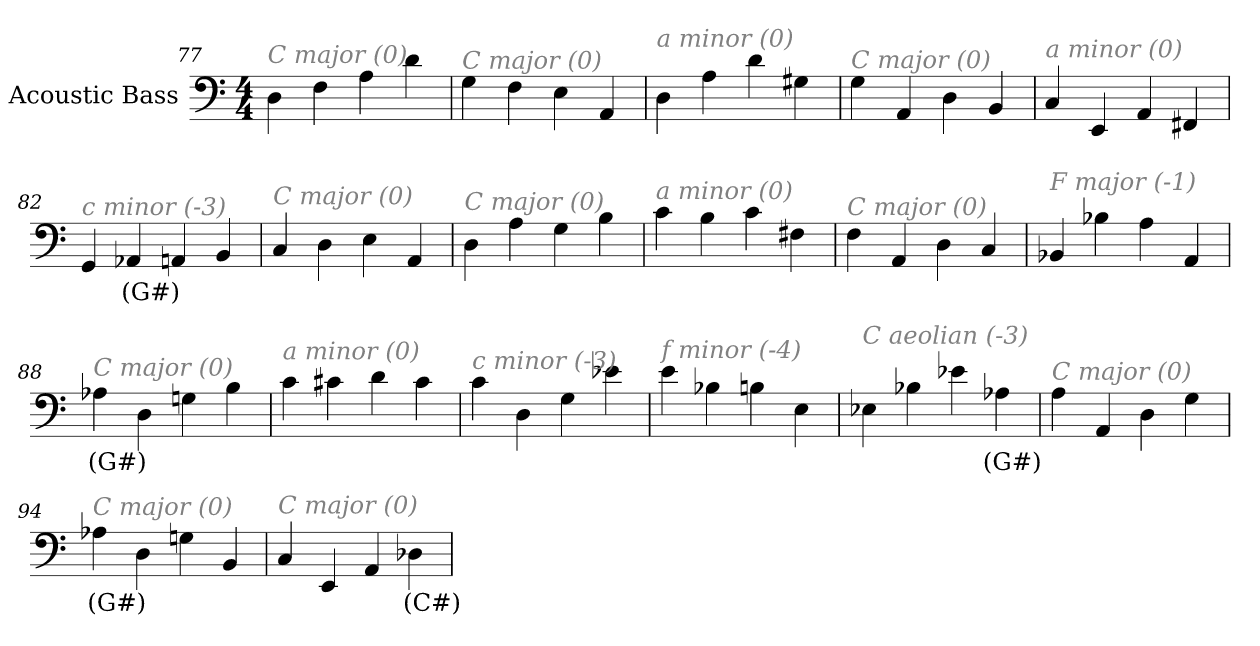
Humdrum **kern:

**kern	**text
*part1	*part1
*staff1	*staff1
*I"Acoustic Bass	*
*clefF4	*
*ITrd7c12	*
*k[]	*
*C:	*
*M4/4	*
=77	=77
!LO:TX:i:color=#808080:t=C major (0)	!
4DD	.
4FF	.
4AA	.
4D	.
=78	=78
!LO:TX:i:color=#808080:t=C major (0)	!
4GG	.
4FF	.
4EE	.
4AAA	.
=79	=79
!LO:TX:i:color=#808080:t=a minor (0)	!
4DD	.
4AA	.
4D	.
4GG#X	.
=80	=80
!LO:TX:i:color=#808080:t=C major (0)	!
4GG	.
4AAA	.
4DD	.
4BBB	.
=81	=81
!LO:TX:i:color=#808080:t=a minor (0)	!
4CC	.
4EEE	.
4AAA	.
4FFF#X	.
=82	=82
!LO:TX:i:color=#808080:t=c minor (-3)	!
4GGG	.
4AAA-Xi	(G#)
4AAA	.
4BBB	.
=83	=83
!LO:TX:i:color=#808080:t=C major (0)	!
4CC	.
4DD	.
4EE	.
4AAA	.
=84	=84
!LO:TX:i:color=#808080:t=C major (0)	!
4DD	.
4AA	.
4GG	.
4BB	.
=85	=85
!LO:TX:i:color=#808080:t=a minor (0)	!
4C	.
4BB	.
4C	.
4FF#X	.
=86	=86
!LO:TX:i:color=#808080:t=C major (0)	!
4FF	.
4AAA	.
4DD	.
4CC	.
=87	=87
!LO:TX:i:color=#808080:t=F major (-1)	!
4BBB-X	.
4BB-X	.
4AA	.
4AAA	.
=88	=88
!LO:TX:i:color=#808080:t=C major (0)	!
4AA-Xi	(G#)
4DD	.
4GGn	.
4BB	.
=89	=89
!LO:TX:i:color=#808080:t=a minor (0)	!
4C	.
4C#X	.
4D	.
4C#	.
=90	=90
!LO:TX:i:color=#808080:t=c minor (-3)	!
4C	.
4DD	.
4GG	.
4E-X	.
=91	=91
!LO:TX:i:color=#808080:t=f minor (-4)	!
4E	.
4BB-X	.
4BBn	.
4EE	.
=92	=92
!LO:TX:i:color=#808080:t=C aeolian (-3)	!
4EE-X	.
4BB-X	.
4E-X	.
4AA-Xi	(G#)
=93	=93
!LO:TX:i:color=#808080:t=C major (0)	!
4AA	.
4AAA	.
4DD	.
4GG	.
=94	=94
!LO:TX:i:color=#808080:t=C major (0)	!
4AA-Xi	(G#)
4DD	.
4GGn	.
4BBB	.
=95	=95
!LO:TX:i:color=#808080:t=C major (0)	!
4CC	.
4EEE	.
4AAA	.
4DD-Xi	(C#)
=	=
*-	*-
